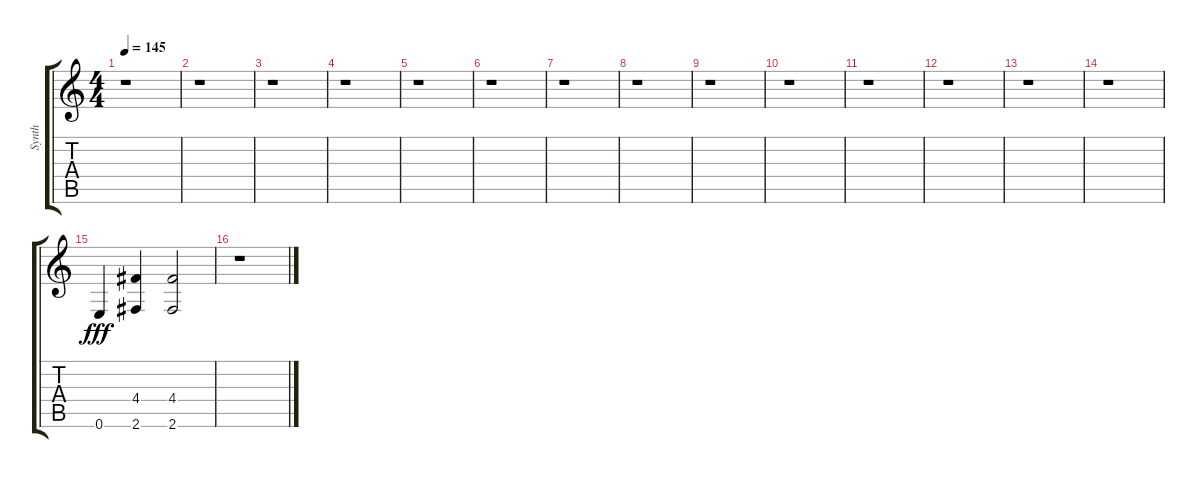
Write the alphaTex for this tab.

\track ("Synth" "Synth") {instrument synthbass2}
\staff {score tabs}
\tuning (E4 B3 G3 D3 A2 E2) {hide}
\ts (4 4)
\tempo 145
\clef g2
\ks c
r.1{dy fff} |
r.1 |
r.1 |
r.1 |
r.1 |
r.1 |
r.1 |
r.1 |
r.1 |
r.1 |
r.1 |
r.1 |
r.1 |
r.1 |
0.6.4 (4.4 2.6).4 (4.4 2.6).2 |
r.1
